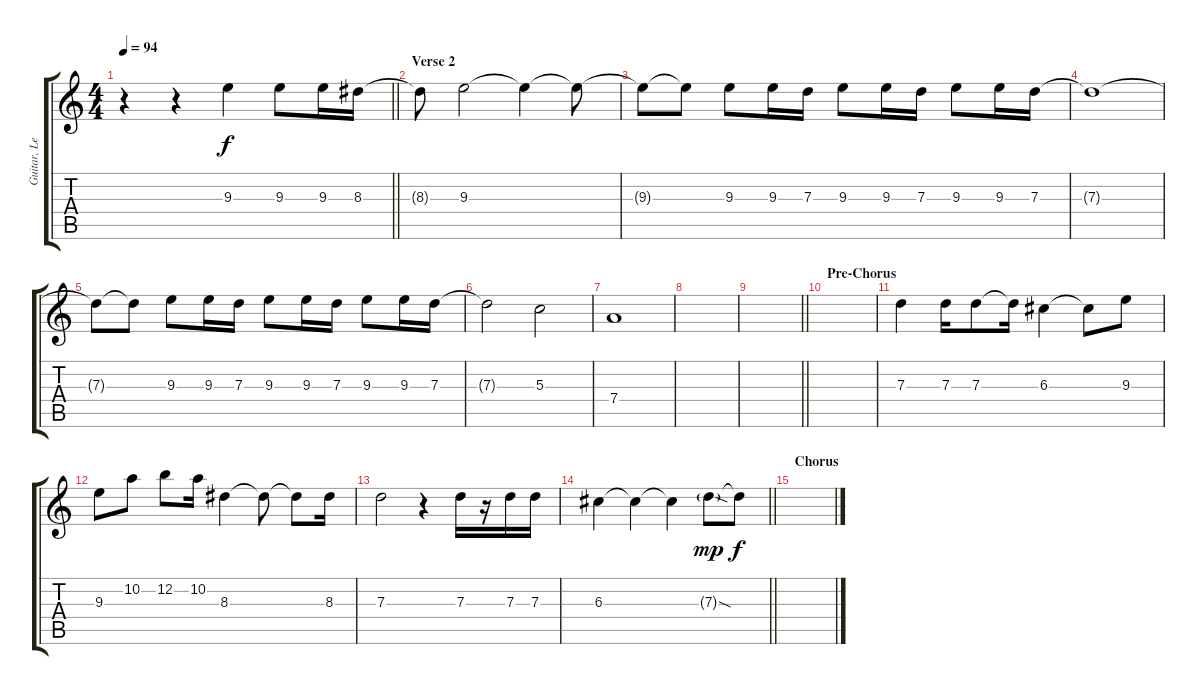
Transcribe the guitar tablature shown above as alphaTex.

\track ("Guitar, Lead" "Guitar, Le") {instrument overdrivenguitar}
\staff {score tabs}
\tuning (E4 B3 G3 D3 A2 E2) {hide}
\ts (4 4)
\tempo 94
\clef g2
\barLineRight lightlight
\ks c
r.4{dy f} r.4 9.3.4 9.3.8 9.3.16 8.3.16 |
\section ("" "Verse 2")
8.3{t}.8 9.3.2 9.3{t}.4 9.3{t}.8 |
9.3{t}.8 9.3{t}.8 9.3.8 9.3.16 7.3.16 9.3.8 9.3.16 7.3.16 9.3.8 9.3.16 7.3.16 |
7.3{t}.1 |
7.3{t}.8 7.3{t}.8 9.3.8 9.3.16 7.3.16 9.3.8 9.3.16 7.3.16 9.3.8 9.3.16 7.3.16 |
7.3{t}.2 5.3.2 |
7.4.1 |
|
\barLineRight lightlight
|
\section ("" "Pre-Chorus")
|
7.3.4 7.3.16 7.3.8 7.3{t}.16 6.3.4 6.3{t}.8 9.3.8 |
9.3.8 10.2.8 12.2.8 10.2.16 8.3.4 8.3{t}.8 8.3{t}.8 8.3.16 |
7.3.2 r.4 7.3.16 r.16 7.3.16 7.3.16 |
\barLineRight lightlight
6.3.4 6.3{t}.4 6.3{t}.4 7.3{sod g}.8{dy mp} 7.3{t}.8{dy f} |
\section ("" "Chorus")
